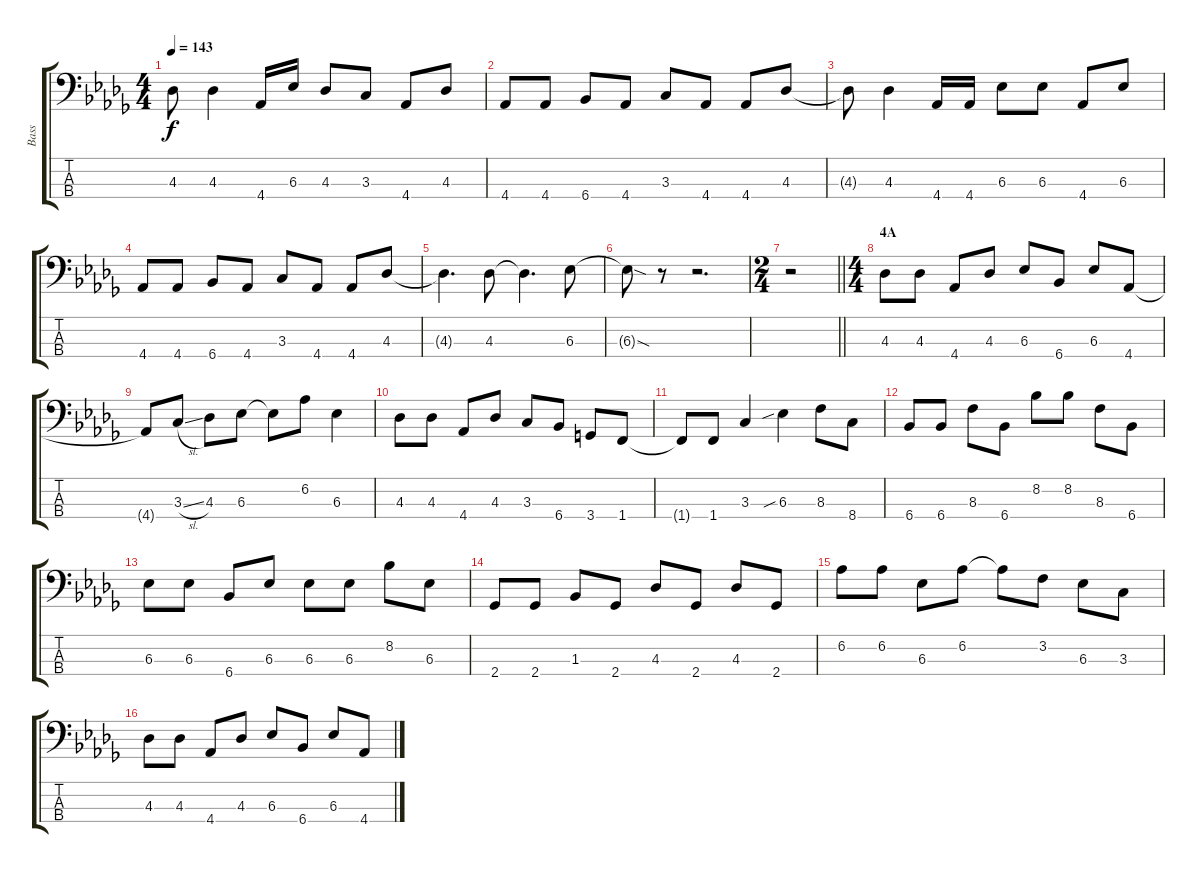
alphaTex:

\track ("Bass" "Bass") {instrument electricbassfinger}
\staff {score tabs}
\tuning (G2 D2 A1 E1) {hide}
\ts (4 4)
\tempo 143
\clef f4
\ks db
4.3{t}.8{dy f} 4.3.4 4.4.16 6.3.16 4.3.8 3.3.8 4.4.8 4.3.8 |
4.4.8 4.4.8 6.4.8 4.4.8 3.3.8 4.4.8 4.4.8 4.3.8 |
4.3{t}.8 4.3.4 4.4.16 4.4.16 6.3.8 6.3.8 4.4.8 6.3.8 |
4.4.8 4.4.8 6.4.8 4.4.8 3.3.8 4.4.8 4.4.8 4.3.8 |
4.3{t}.4{d} 4.3.8 4.3{t}.4{d} 6.3.8 |
6.3{sod t}.8 r.8 r.2{d} |
\ts (2 4)
\barLineRight lightlight
r.2 |
\ts (4 4)
\section ("" "4A")
4.3.8 4.3.8 4.4.8 4.3.8 6.3.8 6.4.8 6.3.8 4.4.8 |
4.4{t}.8 3.3{sl}.8 4.3.8 6.3.8 6.3{t}.8 6.2.8 6.3.4 |
4.3.8 4.3.8 4.4.8 4.3.8 3.3.8 6.4.8 3.4.8 1.4.8 |
1.4{t}.8 1.4.8 3.3.4 6.3{sib}.4 8.3.8 8.4.8 |
6.4.8 6.4.8 8.3.8 6.4.8 8.2.8 8.2.8 8.3.8 6.4.8 |
6.3.8 6.3.8 6.4.8 6.3.8 6.3.8 6.3.8 8.2.8 6.3.8 |
2.4.8 2.4.8 1.3.8 2.4.8 4.3.8 2.4.8 4.3.8 2.4.8 |
6.2.8 6.2.8 6.3.8 6.2.8 6.2{t}.8 3.2.8 6.3.8 3.3.8 |
4.3.8 4.3.8 4.4.8 4.3.8 6.3.8 6.4.8 6.3.8 4.4.8
